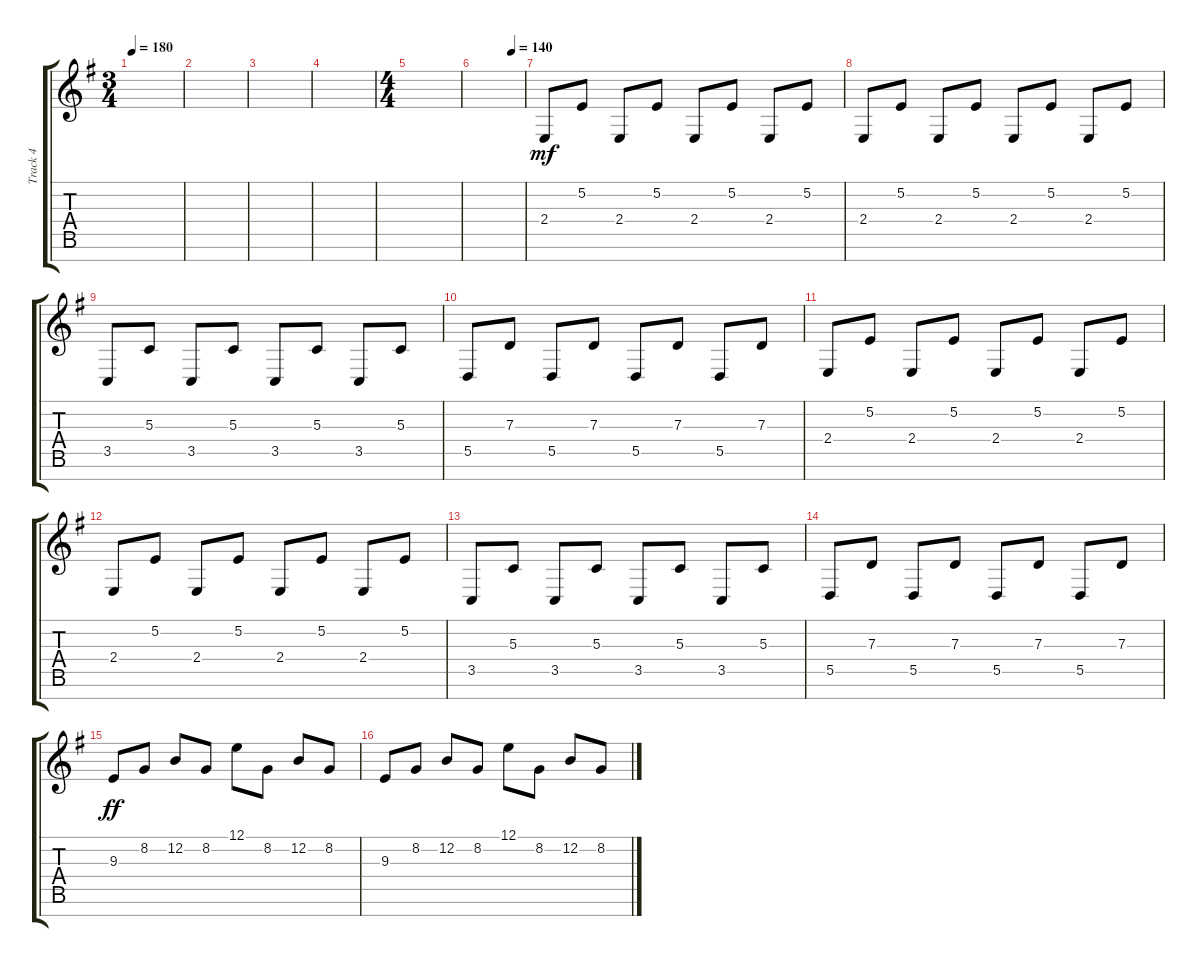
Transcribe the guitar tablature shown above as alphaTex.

\track ("Track 4" "Track 4") {instrument pad3polysynth}
\staff {score tabs}
\tuning (E4 B3 G3 D3 A2 E2 B1) {hide}
\ts (3 4)
\tempo 180
\clef g2
\ks eminor
|
|
|
|
\ts (4 4)
|
\tempo (140 0.75)
|
2.4.8{dy mf} 5.2.8 2.4.8 5.2.8 2.4.8 5.2.8 2.4.8 5.2.8 |
2.4.8 5.2.8 2.4.8 5.2.8 2.4.8 5.2.8 2.4.8 5.2.8 |
3.5.8 5.3.8 3.5.8 5.3.8 3.5.8 5.3.8 3.5.8 5.3.8 |
5.5.8 7.3.8 5.5.8 7.3.8 5.5.8 7.3.8 5.5.8 7.3.8 |
2.4.8 5.2.8 2.4.8 5.2.8 2.4.8 5.2.8 2.4.8 5.2.8 |
2.4.8 5.2.8 2.4.8 5.2.8 2.4.8 5.2.8 2.4.8 5.2.8 |
3.5.8 5.3.8 3.5.8 5.3.8 3.5.8 5.3.8 3.5.8 5.3.8 |
5.5.8 7.3.8 5.5.8 7.3.8 5.5.8 7.3.8 5.5.8 7.3.8 |
9.3.8{dy ff} 8.2.8 12.2.8 8.2.8 12.1.8 8.2.8 12.2.8 8.2.8 |
9.3.8 8.2.8 12.2.8 8.2.8 12.1.8 8.2.8 12.2.8 8.2.8
